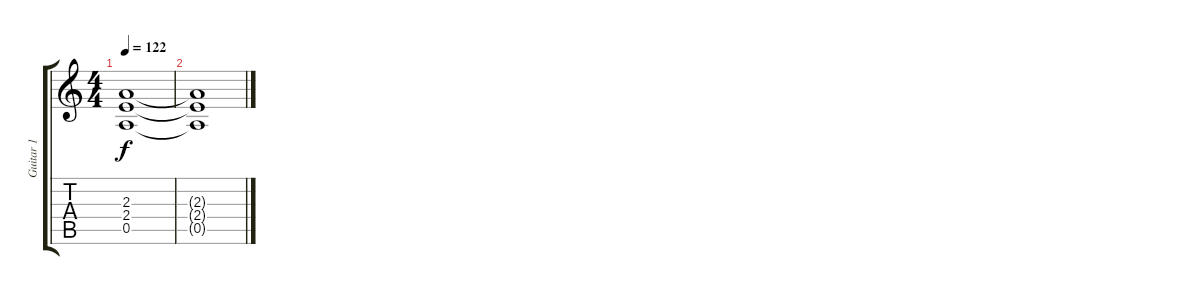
\track ("Guitar 1" "Guitar 1") {instrument distortionguitar}
\staff {score tabs}
\tuning (E4 B3 G3 D3 A2 E2) {hide}
\ts (4 4)
\tempo 122
\clef g2
\ks c
(2.3{t} 2.4{t} 0.5{t}).1{dy f} |
(2.3{t} 2.4{t} 0.5{t}).1
